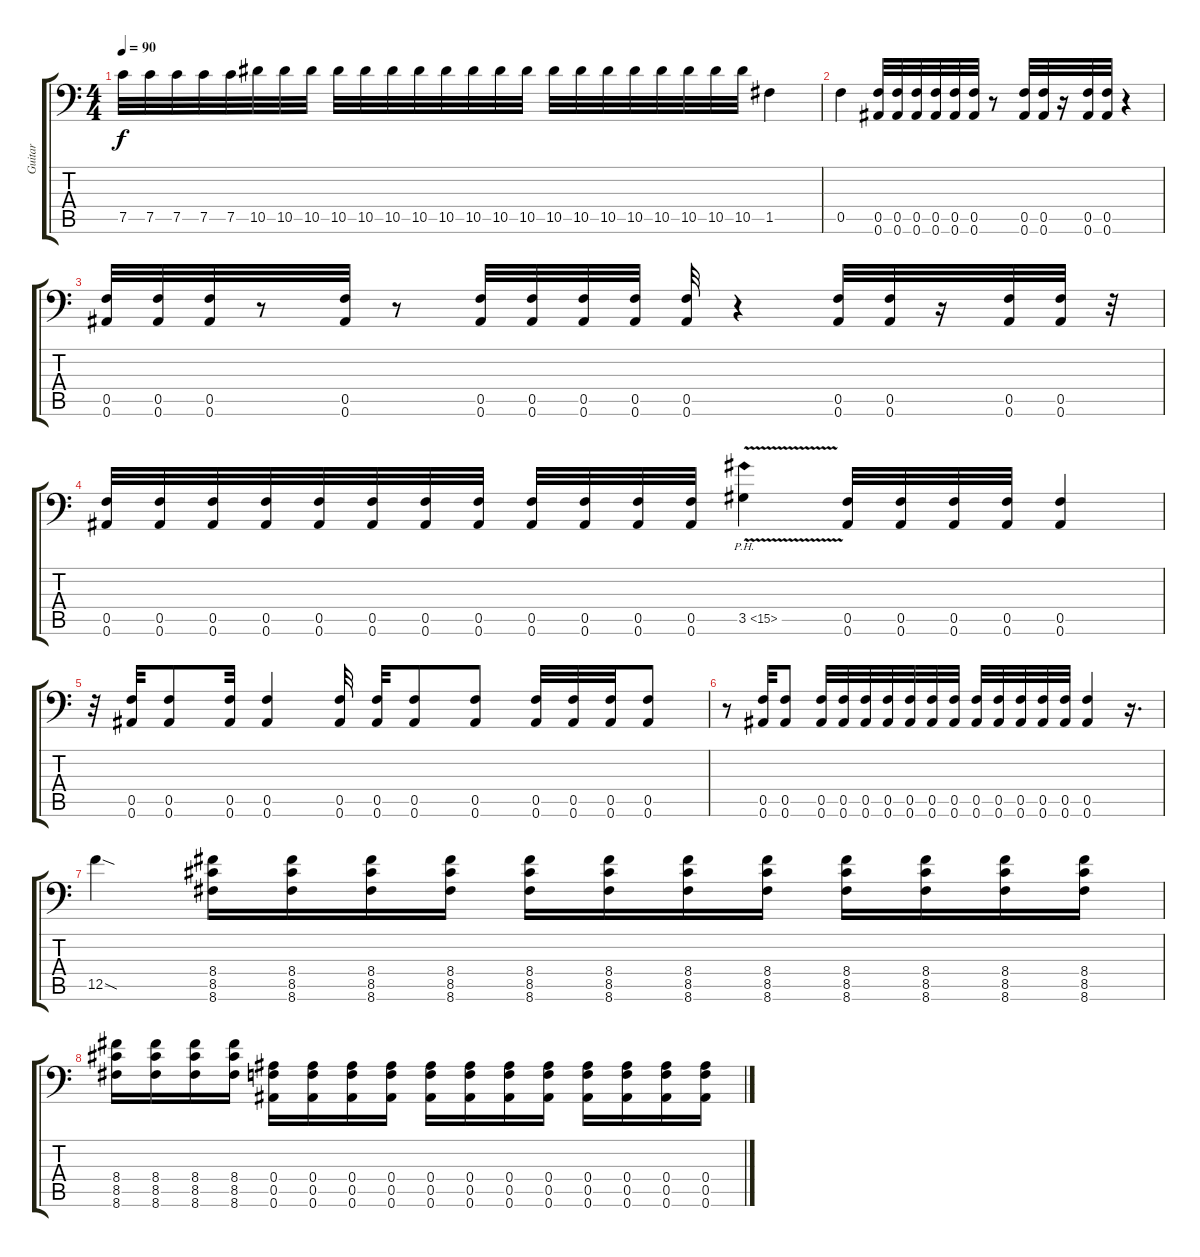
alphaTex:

\track ("Guitar" "Guitar") {instrument distortionguitar}
\staff {score tabs}
\tuning (C4 G3 Eb3 Bb2 F2 Bb1) {hide}
\ts (4 4)
\tempo 90
\clef f4
\ks c
7.5.32{dy f} 7.5.32 7.5.32 7.5.32 7.5.32 10.5.32 10.5.32 10.5.32 10.5.32 10.5.32 10.5.32 10.5.32 10.5.32 10.5.32 10.5.32 10.5.32 10.5.32 10.5.32 10.5.32 10.5.32 10.5.32 10.5.32 10.5.32 10.5.32 1.5.4 |
0.5.4 (0.5 0.6).32 (0.5 0.6).32 (0.5 0.6).32 (0.5 0.6).32 (0.5 0.6).32 (0.5 0.6).32 r.8 (0.5 0.6).32 (0.5 0.6).32 r.16 (0.5 0.6).32 (0.5 0.6).32 r.4 |
(0.5 0.6).32 (0.5 0.6).32 (0.5 0.6).32 r.8 (0.5 0.6).32 r.8 (0.5 0.6).32 (0.5 0.6).32 (0.5 0.6).32 (0.5 0.6).32 (0.5 0.6).32 r.4 (0.5 0.6).32 (0.5 0.6).32 r.16 (0.5 0.6).32 (0.5 0.6).32 r.32 |
(0.5 0.6).32 (0.5 0.6).32 (0.5 0.6).32 (0.5 0.6).32 (0.5 0.6).32 (0.5 0.6).32 (0.5 0.6).32 (0.5 0.6).32 (0.5 0.6).32 (0.5 0.6).32 (0.5 0.6).32 (0.5 0.6).32 3.5{ph 12 v}.4 (0.5 0.6).32 (0.5 0.6).32 (0.5 0.6).32 (0.5 0.6).32 (0.5 0.6).4 |
r.32 (0.5 0.6).32 (0.5 0.6).8 (0.5 0.6).32 (0.5 0.6).4 (0.5 0.6).32 (0.5 0.6).32 (0.5 0.6).8 (0.5 0.6).8 (0.5 0.6).32 (0.5 0.6).32 (0.5 0.6).32 (0.5 0.6).8 |
r.8 (0.5 0.6).32 (0.5 0.6).8 (0.5 0.6).32 (0.5 0.6).32 (0.5 0.6).32 (0.5 0.6).32 (0.5 0.6).32 (0.5 0.6).32 (0.5 0.6).32 (0.5 0.6).32 (0.5 0.6).32 (0.5 0.6).32 (0.5 0.6).32 (0.5 0.6).32 (0.5 0.6).4 r.16{d} |
12.5{sod}.4 (8.4 8.5 8.6).16 (8.4 8.5 8.6).16 (8.4 8.5 8.6).16 (8.4 8.5 8.6).16 (8.4 8.5 8.6).16 (8.4 8.5 8.6).16 (8.4 8.5 8.6).16 (8.4 8.5 8.6).16 (8.4 8.5 8.6).16 (8.4 8.5 8.6).16 (8.4 8.5 8.6).16 (8.4 8.5 8.6).16 |
(8.4 8.5 8.6).16 (8.4 8.5 8.6).16 (8.4 8.5 8.6).16 (8.4 8.5 8.6).16 (0.4 0.5 0.6).16 (0.4 0.5 0.6).16 (0.4 0.5 0.6).16 (0.4 0.5 0.6).16 (0.4 0.5 0.6).16 (0.4 0.5 0.6).16 (0.4 0.5 0.6).16 (0.4 0.5 0.6).16 (0.4 0.5 0.6).16 (0.4 0.5 0.6).16 (0.4 0.5 0.6).16 (0.4 0.5 0.6).16
